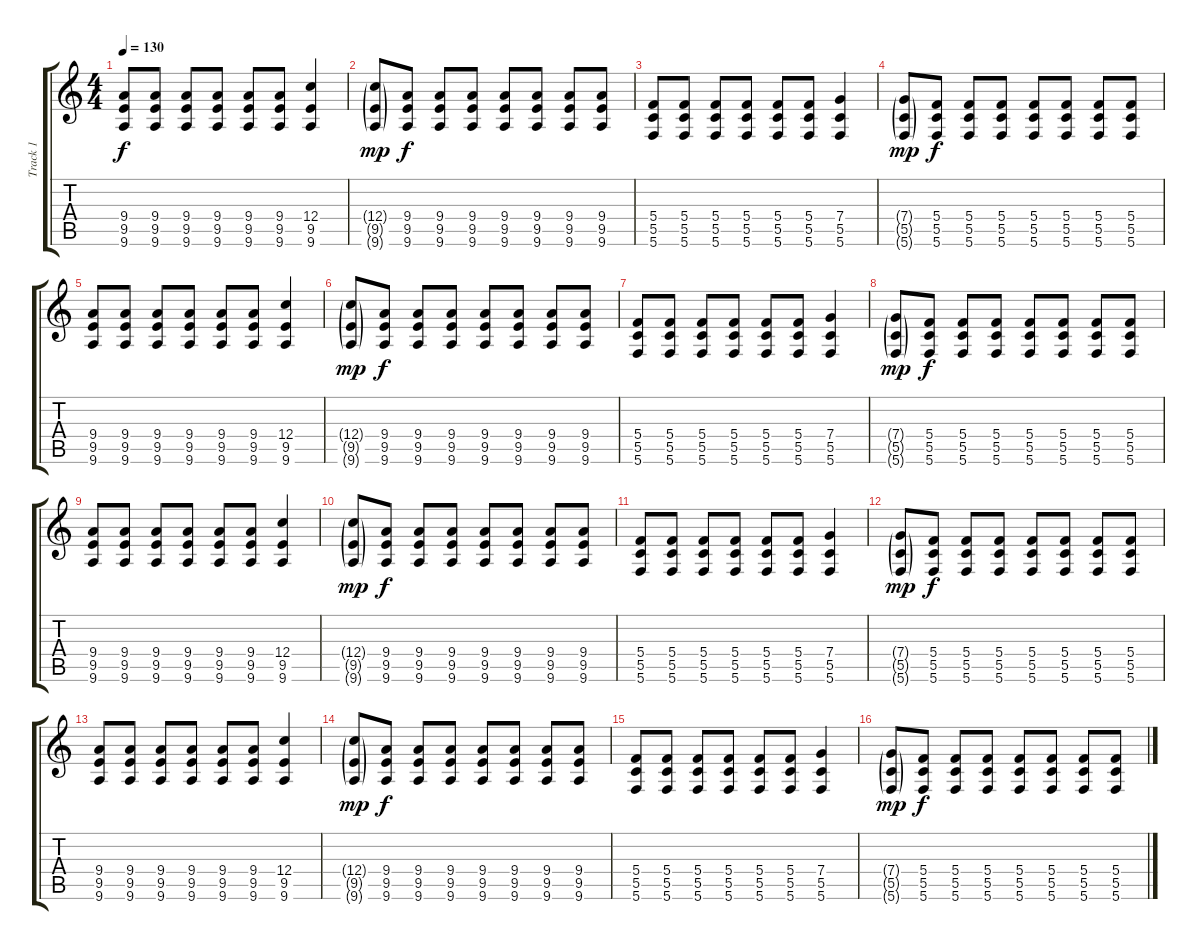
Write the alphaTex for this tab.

\track ("Track 1" "Track 1") {instrument acousticguitarsteel}
\staff {score tabs}
\tuning (D4 A3 F3 C3 G2 C2) {hide}
\ts (4 4)
\tempo 130
\clef g2
\ks c
(9.4 9.5 9.6).8{dy f} (9.4 9.5 9.6).8 (9.4 9.5 9.6).8 (9.4 9.5 9.6).8 (9.4 9.5 9.6).8 (9.4 9.5 9.6).8 (12.4 9.5 9.6).4 |
(12.4{g} 9.5{g} 9.6{g}).8{dy mp} (9.4 9.5 9.6).8{dy f} (9.4 9.5 9.6).8 (9.4 9.5 9.6).8 (9.4 9.5 9.6).8 (9.4 9.5 9.6).8 (9.4 9.5 9.6).8 (9.4 9.5 9.6).8 |
(5.4 5.5 5.6).8 (5.4 5.5 5.6).8 (5.4 5.5 5.6).8 (5.4 5.5 5.6).8 (5.4 5.5 5.6).8 (5.4 5.5 5.6).8 (7.4 5.5 5.6).4 |
(7.4{g} 5.5{g} 5.6{g}).8{dy mp} (5.4 5.5 5.6).8{dy f} (5.4 5.5 5.6).8 (5.4 5.5 5.6).8 (5.4 5.5 5.6).8 (5.4 5.5 5.6).8 (5.4 5.5 5.6).8 (5.4 5.5 5.6).8 |
(9.4 9.5 9.6).8 (9.4 9.5 9.6).8 (9.4 9.5 9.6).8 (9.4 9.5 9.6).8 (9.4 9.5 9.6).8 (9.4 9.5 9.6).8 (12.4 9.5 9.6).4 |
(12.4{g} 9.5{g} 9.6{g}).8{dy mp} (9.4 9.5 9.6).8{dy f} (9.4 9.5 9.6).8 (9.4 9.5 9.6).8 (9.4 9.5 9.6).8 (9.4 9.5 9.6).8 (9.4 9.5 9.6).8 (9.4 9.5 9.6).8 |
(5.4 5.5 5.6).8 (5.4 5.5 5.6).8 (5.4 5.5 5.6).8 (5.4 5.5 5.6).8 (5.4 5.5 5.6).8 (5.4 5.5 5.6).8 (7.4 5.5 5.6).4 |
(7.4{g} 5.5{g} 5.6{g}).8{dy mp} (5.4 5.5 5.6).8{dy f} (5.4 5.5 5.6).8 (5.4 5.5 5.6).8 (5.4 5.5 5.6).8 (5.4 5.5 5.6).8 (5.4 5.5 5.6).8 (5.4 5.5 5.6).8 |
(9.4 9.5 9.6).8 (9.4 9.5 9.6).8 (9.4 9.5 9.6).8 (9.4 9.5 9.6).8 (9.4 9.5 9.6).8 (9.4 9.5 9.6).8 (12.4 9.5 9.6).4 |
(12.4{g} 9.5{g} 9.6{g}).8{dy mp} (9.4 9.5 9.6).8{dy f} (9.4 9.5 9.6).8 (9.4 9.5 9.6).8 (9.4 9.5 9.6).8 (9.4 9.5 9.6).8 (9.4 9.5 9.6).8 (9.4 9.5 9.6).8 |
(5.4 5.5 5.6).8 (5.4 5.5 5.6).8 (5.4 5.5 5.6).8 (5.4 5.5 5.6).8 (5.4 5.5 5.6).8 (5.4 5.5 5.6).8 (7.4 5.5 5.6).4 |
(7.4{g} 5.5{g} 5.6{g}).8{dy mp} (5.4 5.5 5.6).8{dy f} (5.4 5.5 5.6).8 (5.4 5.5 5.6).8 (5.4 5.5 5.6).8 (5.4 5.5 5.6).8 (5.4 5.5 5.6).8 (5.4 5.5 5.6).8 |
(9.4 9.5 9.6).8 (9.4 9.5 9.6).8 (9.4 9.5 9.6).8 (9.4 9.5 9.6).8 (9.4 9.5 9.6).8 (9.4 9.5 9.6).8 (12.4 9.5 9.6).4 |
(12.4{g} 9.5{g} 9.6{g}).8{dy mp} (9.4 9.5 9.6).8{dy f} (9.4 9.5 9.6).8 (9.4 9.5 9.6).8 (9.4 9.5 9.6).8 (9.4 9.5 9.6).8 (9.4 9.5 9.6).8 (9.4 9.5 9.6).8 |
(5.4 5.5 5.6).8 (5.4 5.5 5.6).8 (5.4 5.5 5.6).8 (5.4 5.5 5.6).8 (5.4 5.5 5.6).8 (5.4 5.5 5.6).8 (7.4 5.5 5.6).4 |
(7.4{g} 5.5{g} 5.6{g}).8{dy mp} (5.4 5.5 5.6).8{dy f} (5.4 5.5 5.6).8 (5.4 5.5 5.6).8 (5.4 5.5 5.6).8 (5.4 5.5 5.6).8 (5.4 5.5 5.6).8 (5.4 5.5 5.6).8
